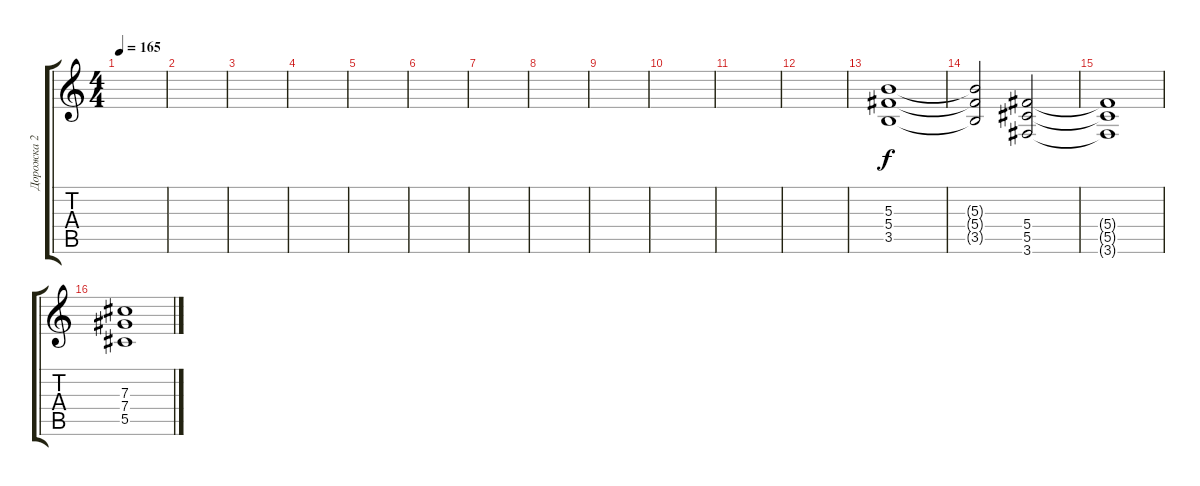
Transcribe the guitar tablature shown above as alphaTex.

\track ("Дорожка 2" "Дорожка 2") {instrument overdrivenguitar}
\staff {score tabs}
\tuning (Eb4 Bb3 Gb3 Db3 Ab2 Eb2) {hide}
\ts (4 4)
\tempo 165
\clef g2
\ks c
|
|
|
|
|
|
|
|
|
|
|
|
(5.3 5.4 3.5).1 |
(5.3{t} 5.4{t} 3.5{t}).2 (5.4 5.5 3.6).2 |
(5.4{t} 5.5{t} 3.6{t}).1 |
(7.3 7.4 5.5).1
